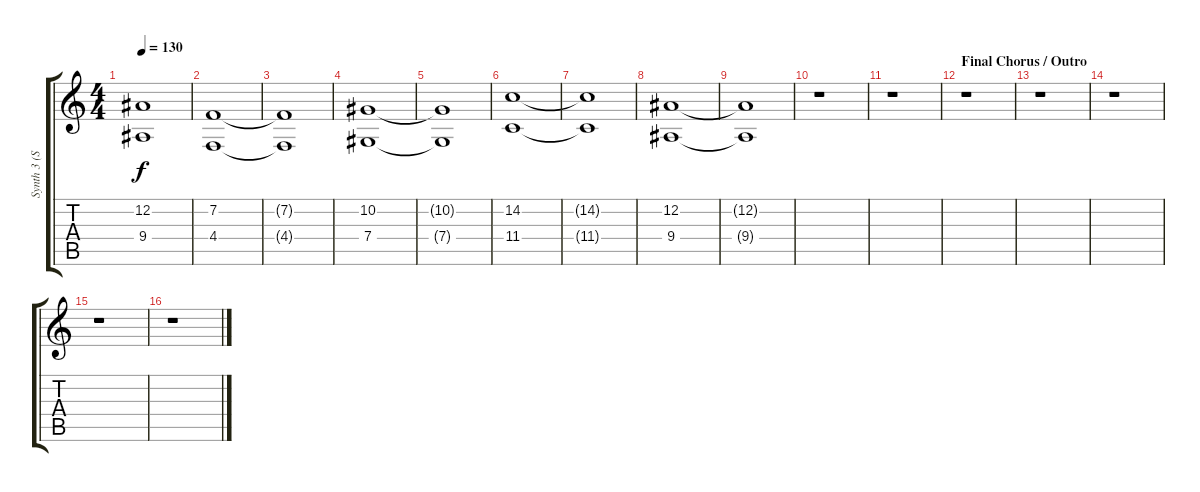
\track ("Synth 3 (Strings)" "Synth 3 (S") {instrument synthstrings1}
\staff {score tabs}
\tuning (Eb4 Bb3 Gb3 Db3 Ab2 Eb2) {hide}
\ts (4 4)
\tempo 130
\clef g2
\ks c
(12.2{t} 9.4{t}).1{dy f} |
(7.2 4.4).1 |
(7.2{t} 4.4{t}).1 |
(10.2 7.4).1 |
(10.2{t} 7.4{t}).1 |
(14.2 11.4).1 |
(14.2{t} 11.4{t}).1 |
(12.2 9.4).1 |
(12.2{t} 9.4{t}).1 |
r.1 |
r.1 |
\section ("" "Final Chorus / Outro")
r.1 |
r.1 |
r.1 |
r.1 |
r.1
